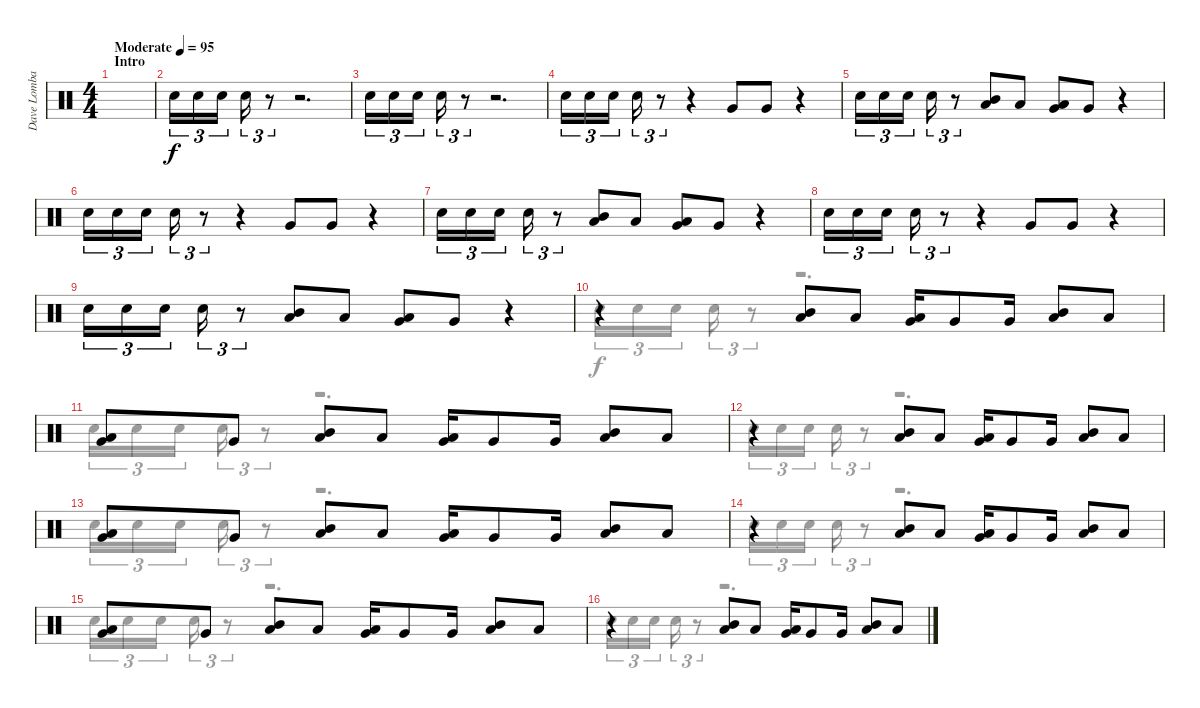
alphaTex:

\track ("Dave Lombardo" "Dave Lomba") {instrument percussion}
\staff {score}
\articulation defaults
\voice
\ts (4 4)
\section ("" "Intro")
\tempo (95 "Moderate")
\clef neutral
\ks c
|
"Snare (hit) 2".16{tu (3 2)} "Snare (hit) 2".16{tu (3 2)} "Snare (hit) 2".16{tu (3 2) beam splitsecondary} "Snare (hit) 2".16{tu (3 2)} r.8{tu (3 2)} r.2{d} |
"Snare (hit) 2".16{tu (3 2)} "Snare (hit) 2".16{tu (3 2)} "Snare (hit) 2".16{tu (3 2) beam splitsecondary} "Snare (hit) 2".16{tu (3 2)} r.8{tu (3 2)} r.2{d} |
"Snare (hit) 2".16{tu (3 2)} "Snare (hit) 2".16{tu (3 2)} "Snare (hit) 2".16{tu (3 2) beam splitsecondary} "Snare (hit) 2".16{tu (3 2)} r.8{tu (3 2)} r.4 "Very Low Tom (hit)".8 "Very Low Tom (hit)".8 r.4 |
"Snare (hit) 2".16{tu (3 2)} "Snare (hit) 2".16{tu (3 2)} "Snare (hit) 2".16{tu (3 2) beam splitsecondary} "Snare (hit) 2".16{tu (3 2)} r.8{tu (3 2)} ("Mid Tom (hit)" "Low Tom (hit)").8 "Low Tom (hit)".8 ("Low Tom (hit)" "Very Low Tom (hit)").8 "Very Low Tom (hit)".8 r.4 |
"Snare (hit) 2".16{tu (3 2)} "Snare (hit) 2".16{tu (3 2)} "Snare (hit) 2".16{tu (3 2) beam splitsecondary} "Snare (hit) 2".16{tu (3 2)} r.8{tu (3 2)} r.4 "Very Low Tom (hit)".8 "Very Low Tom (hit)".8 r.4 |
"Snare (hit) 2".16{tu (3 2)} "Snare (hit) 2".16{tu (3 2)} "Snare (hit) 2".16{tu (3 2) beam splitsecondary} "Snare (hit) 2".16{tu (3 2)} r.8{tu (3 2)} ("Mid Tom (hit)" "Low Tom (hit)").8 "Low Tom (hit)".8 ("Low Tom (hit)" "Very Low Tom (hit)").8 "Very Low Tom (hit)".8 r.4 |
"Snare (hit) 2".16{tu (3 2)} "Snare (hit) 2".16{tu (3 2)} "Snare (hit) 2".16{tu (3 2) beam splitsecondary} "Snare (hit) 2".16{tu (3 2)} r.8{tu (3 2)} r.4 "Very Low Tom (hit)".8 "Very Low Tom (hit)".8 r.4 |
"Snare (hit) 2".16{tu (3 2)} "Snare (hit) 2".16{tu (3 2)} "Snare (hit) 2".16{tu (3 2) beam splitsecondary} "Snare (hit) 2".16{tu (3 2)} r.8{tu (3 2)} ("Mid Tom (hit)" "Low Tom (hit)").8 "Low Tom (hit)".8 ("Low Tom (hit)" "Very Low Tom (hit)").8 "Very Low Tom (hit)".8 r.4 |
r.4 ("Mid Tom (hit)" "Low Tom (hit)").8 "Low Tom (hit)".8 ("Low Tom (hit)" "Very Low Tom (hit)").16 "Very Low Tom (hit)".8 "Very Low Tom (hit)".16 ("Mid Tom (hit)" "Low Tom (hit)").8 "Low Tom (hit)".8 |
("Low Tom (hit)" "Very Low Tom (hit)").8 "Very Low Tom (hit)".8 ("Mid Tom (hit)" "Low Tom (hit)").8 "Low Tom (hit)".8 ("Low Tom (hit)" "Very Low Tom (hit)").16 "Very Low Tom (hit)".8 "Very Low Tom (hit)".16 ("Mid Tom (hit)" "Low Tom (hit)").8 "Low Tom (hit)".8 |
r.4 ("Mid Tom (hit)" "Low Tom (hit)").8 "Low Tom (hit)".8 ("Low Tom (hit)" "Very Low Tom (hit)").16 "Very Low Tom (hit)".8 "Very Low Tom (hit)".16 ("Mid Tom (hit)" "Low Tom (hit)").8 "Low Tom (hit)".8 |
("Low Tom (hit)" "Very Low Tom (hit)").8 "Very Low Tom (hit)".8 ("Mid Tom (hit)" "Low Tom (hit)").8 "Low Tom (hit)".8 ("Low Tom (hit)" "Very Low Tom (hit)").16 "Very Low Tom (hit)".8 "Very Low Tom (hit)".16 ("Mid Tom (hit)" "Low Tom (hit)").8 "Low Tom (hit)".8 |
r.4 ("Mid Tom (hit)" "Low Tom (hit)").8 "Low Tom (hit)".8 ("Low Tom (hit)" "Very Low Tom (hit)").16 "Very Low Tom (hit)".8 "Very Low Tom (hit)".16 ("Mid Tom (hit)" "Low Tom (hit)").8 "Low Tom (hit)".8 |
("Low Tom (hit)" "Very Low Tom (hit)").8 "Very Low Tom (hit)".8 ("Mid Tom (hit)" "Low Tom (hit)").8 "Low Tom (hit)".8 ("Low Tom (hit)" "Very Low Tom (hit)").16 "Very Low Tom (hit)".8 "Very Low Tom (hit)".16 ("Mid Tom (hit)" "Low Tom (hit)").8 "Low Tom (hit)".8 |
r.4 ("Mid Tom (hit)" "Low Tom (hit)").8 "Low Tom (hit)".8 ("Low Tom (hit)" "Very Low Tom (hit)").16 "Very Low Tom (hit)".8 "Very Low Tom (hit)".16 ("Mid Tom (hit)" "Low Tom (hit)").8 "Low Tom (hit)".8
\voice
\clef neutral
\ottava regular
\simile none
\ks c
|
|
|
|
|
|
|
|
|
"Snare (hit) 2".16{tu (3 2)} "Snare (hit) 2".16{tu (3 2)} "Snare (hit) 2".16{tu (3 2) beam splitsecondary} "Snare (hit) 2".16{tu (3 2)} r.8{tu (3 2)} r.2{d} |
"Snare (hit) 2".16{tu (3 2)} "Snare (hit) 2".16{tu (3 2)} "Snare (hit) 2".16{tu (3 2) beam splitsecondary} "Snare (hit) 2".16{tu (3 2)} r.8{tu (3 2)} r.2{d} |
"Snare (hit) 2".16{tu (3 2)} "Snare (hit) 2".16{tu (3 2)} "Snare (hit) 2".16{tu (3 2) beam splitsecondary} "Snare (hit) 2".16{tu (3 2)} r.8{tu (3 2)} r.2{d} |
"Snare (hit) 2".16{tu (3 2)} "Snare (hit) 2".16{tu (3 2)} "Snare (hit) 2".16{tu (3 2) beam splitsecondary} "Snare (hit) 2".16{tu (3 2)} r.8{tu (3 2)} r.2{d} |
"Snare (hit) 2".16{tu (3 2)} "Snare (hit) 2".16{tu (3 2)} "Snare (hit) 2".16{tu (3 2) beam splitsecondary} "Snare (hit) 2".16{tu (3 2)} r.8{tu (3 2)} r.2{d} |
"Snare (hit) 2".16{tu (3 2)} "Snare (hit) 2".16{tu (3 2)} "Snare (hit) 2".16{tu (3 2) beam splitsecondary} "Snare (hit) 2".16{tu (3 2)} r.8{tu (3 2)} r.2{d} |
"Snare (hit) 2".16{tu (3 2)} "Snare (hit) 2".16{tu (3 2)} "Snare (hit) 2".16{tu (3 2) beam splitsecondary} "Snare (hit) 2".16{tu (3 2)} r.8{tu (3 2)} r.2{d}
